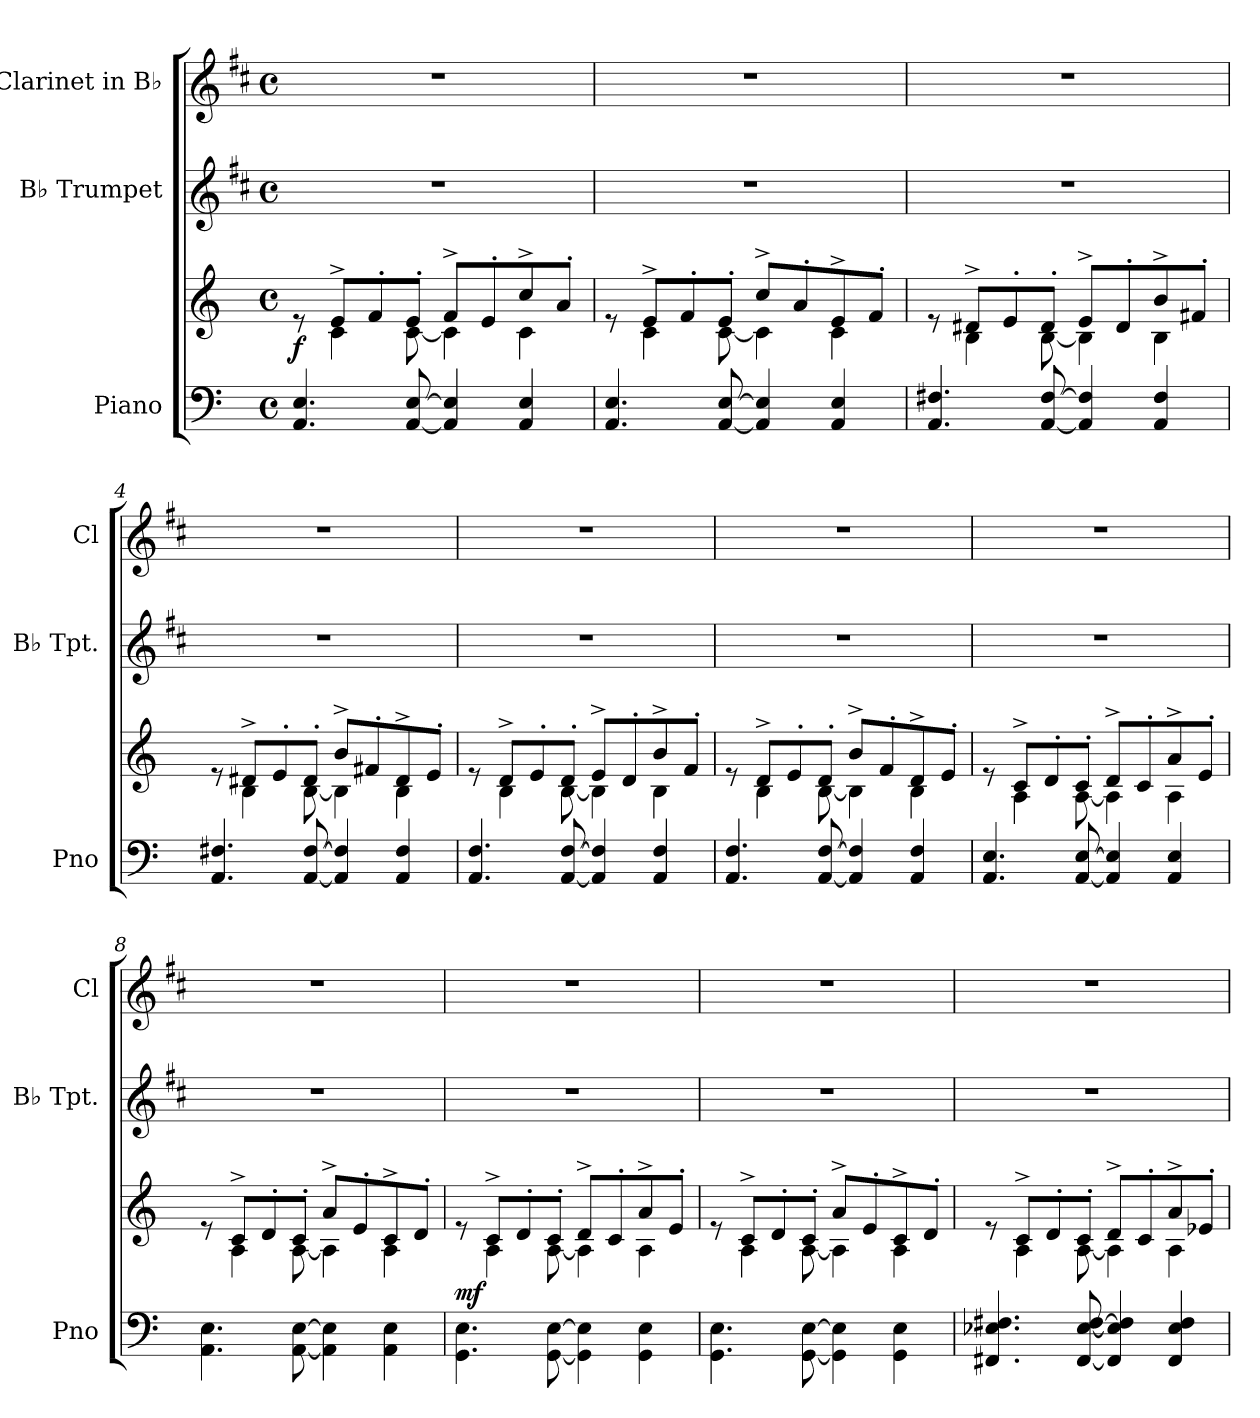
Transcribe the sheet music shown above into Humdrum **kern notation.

**kern	**kern	**dynam	**kern	**kern
*part3	*part3	*part3	*part2	*part1
*staff4	*staff3	*staff3/4	*staff2	*staff1
*I"Piano	*	*	*I"B♭ Trumpet	*I"Clarinet in B♭
*I'Pno	*	*	*I'B♭ Tpt.	*I'Cl
*clefF4	*clefG2	*	*clefG2	*clefG2
*	*	*	*ITrd1c2	*ITrd1c2
*k[]	*k[]	*	*k[]	*k[]
*M4/4	*M4/4	*	*M4/4	*M4/4
*met(c)	*met(c)	*	*met(c)	*met(c)
*MM136	*MM136	*	*MM136	*MM136
=1	=1	=1	=1	=1
*	*^	*	*	*
!	!	!	!LO:DY:b	!	!
4.AA/ 4.E/	8re	8ryy	f	1r	1r
.	8e^/L	4c\	.	.	.
.	8f'/	.	.	.	.
[8AA/ [8E/	8e'/J	[8c\	.	.	.
4AA/] 4E/]	8f^/L	4c\]	.	.	.
.	8e'/	.	.	.	.
4AA/ 4E/	8cc^/	4c\	.	.	.
.	8a'/J	.	.	.	.
=2	=2	=2	=2	=2	=2
4.AA/ 4.E/	8re	8ryy	.	1r	1r
.	8e^/L	4c\	.	.	.
.	8f'/	.	.	.	.
[8AA/ [8E/	8e'/J	[8c\	.	.	.
4AA/] 4E/]	8cc^/L	4c\]	.	.	.
.	8a'/	.	.	.	.
4AA/ 4E/	8e^/	4c\	.	.	.
.	8f'/J	.	.	.	.
=3	=3	=3	=3	=3	=3
4.AA/ 4.F#X/	8re	8ryy	.	1r	1r
.	8d#X^/L	4B\	.	.	.
.	8e'/	.	.	.	.
[8AA/ [8F#/	8d#'/J	[8B\	.	.	.
4AA/] 4F#/]	8e^/L	4B\]	.	.	.
.	8d#'/	.	.	.	.
4AA/ 4F#/	8b^/	4B\	.	.	.
.	8f#X'/J	.	.	.	.
=4	=4	=4	=4	=4	=4
4.AA/ 4.F#X/	8re	8ryy	.	1r	1r
.	8d#X^/L	4B\	.	.	.
.	8e'/	.	.	.	.
[8AA/ [8F#/	8d#'/J	[8B\	.	.	.
4AA/] 4F#/]	8b^/L	4B\]	.	.	.
.	8f#X'/	.	.	.	.
4AA/ 4F#/	8d#^/	4B\	.	.	.
.	8e'/J	.	.	.	.
!!LO:LB:g=z
=5	=5	=5	=5	=5	=5
4.AA/ 4.F/	8re	8ryy	.	1r	1r
.	8d^/L	4B\	.	.	.
.	8e'/	.	.	.	.
[8AA/ [8F/	8d'/J	[8B\	.	.	.
4AA/] 4F/]	8e^/L	4B\]	.	.	.
.	8d'/	.	.	.	.
4AA/ 4F/	8b^/	4B\	.	.	.
.	8f'/J	.	.	.	.
=6	=6	=6	=6	=6	=6
4.AA/ 4.F/	8re	8ryy	.	1r	1r
.	8d^/L	4B\	.	.	.
.	8e'/	.	.	.	.
[8AA/ [8F/	8d'/J	[8B\	.	.	.
4AA/] 4F/]	8b^/L	4B\]	.	.	.
.	8f'/	.	.	.	.
4AA/ 4F/	8d^/	4B\	.	.	.
.	8e'/J	.	.	.	.
=7	=7	=7	=7	=7	=7
4.AA/ 4.E/	8re	8ryy	.	1r	1r
.	8c^/L	4A\	.	.	.
.	8d'/	.	.	.	.
[8AA/ [8E/	8c'/J	[8A\	.	.	.
4AA/] 4E/]	8d^/L	4A\]	.	.	.
.	8c'/	.	.	.	.
4AA/ 4E/	8a^/	4A\	.	.	.
.	8e'/J	.	.	.	.
=8	=8	=8	=8	=8	=8
4.AA\ 4.E\	8re	8ryy	.	1r	1r
.	8c^/L	4A\	.	.	.
.	8d'/	.	.	.	.
[8AA\ [8E\	8c'/J	[8A\	.	.	.
4AA\] 4E\]	8a^/L	4A\]	.	.	.
.	8e'/	.	.	.	.
4AA\ 4E\	8c^/	4A\	.	.	.
.	8d'/J	.	.	.	.
=9	=9	=9	=9	=9	=9
!	!	!	!LO:DY:b	!	!
4.GG\ 4.E\	8re	8ryy	mf	1r	1r
.	8c^/L	4A\	.	.	.
.	8d'/	.	.	.	.
[8GG\ [8E\	8c'/J	[8A\	.	.	.
4GG\] 4E\]	8d^/L	4A\]	.	.	.
.	8c'/	.	.	.	.
4GG\ 4E\	8a^/	4A\	.	.	.
.	8e'/J	.	.	.	.
!!LO:LB:g=z
=10	=10	=10	=10	=10	=10
4.GG\ 4.E\	8re	8ryy	.	1r	1r
.	8c^/L	4A\	.	.	.
.	8d'/	.	.	.	.
[8GG\ [8E\	8c'/J	[8A\	.	.	.
4GG\] 4E\]	8a^/L	4A\]	.	.	.
.	8e'/	.	.	.	.
4GG\ 4E\	8c^/	4A\	.	.	.
.	8d'/J	.	.	.	.
=11	=11	=11	=11	=11	=11
4.FF#X/ 4.E-X/ 4.F#X/	8re	8ryy	.	1r	1r
.	8c^/L	4A\	.	.	.
.	8d'/	.	.	.	.
[8FF#/ [8E-/ [8F#/	8c'/J	[8A\	.	.	.
4FF#/] 4E-/] 4F#/]	8d^/L	4A\]	.	.	.
.	8c'/	.	.	.	.
4FF#/ 4E-/ 4F#/	8a^/	4A\	.	.	.
.	8e-X'/J	.	.	.	.
*	*v	*v	*	*	*
=	=	=	=	=
*-	*-	*-	*-	*-
